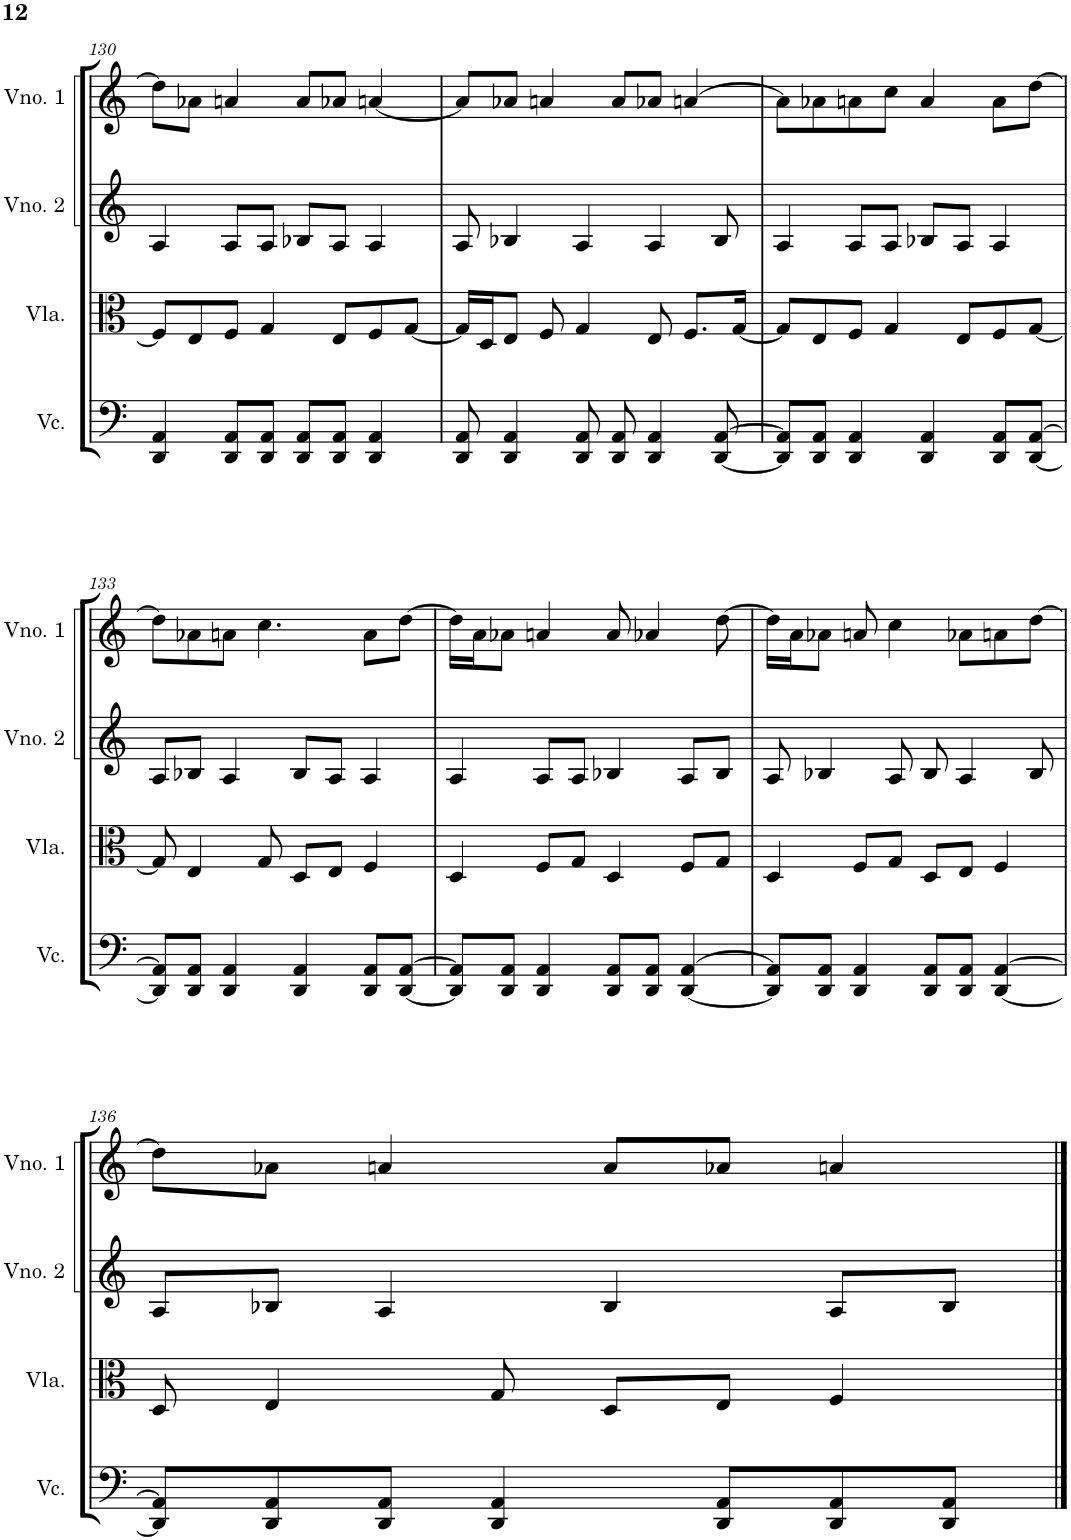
**kern	**kern	**kern	**kern
*part4	*part3	*part2	*part1
*staff4	*staff3	*staff2	*staff1
*I"Violoncelo	*I"Viola	*I"Violino 2	*I"Violino 1
*I'Vc.	*I'Vla.	*I'Vno. 2	*I'Vno. 1
!!LO:PB:g=z
*clefF4	*clefC3	*clefG2	*clefG2
*k[]	*k[]	*k[]	*k[]
*M4/4	*M4/4	*M4/4	*M4/4
=130	=130	=130	=130
4DD/ 4AA/	8F/L]	4A/	8dd\L]
.	8E/	.	8a-X\J
8DD/ 8AA/L	8F/J	8A/L	4an/
8DD/ 8AA/J	4G/	8A/J	.
8DD/ 8AA/L	.	8B-X/L	8a/L
8DD/ 8AA/J	8E/L	8A/J	8a-X/J
4DD/ 4AA/	8F/	4A/	[4an/
.	[8G/J	.	.
=131	=131	=131	=131
8DD/ 8AA/	16G/LL]	8A/	8a/L]
.	16D/J	.	.
4DD/ 4AA/	8E/J	4B-X/	8a-X/J
.	8F/	.	4an/
8DD/ 8AA/	4G/	4A/	.
8DD/ 8AA/	.	.	8a/L
4DD/ 4AA/	8E/	4A/	8a-X/J
.	8.F/L	.	[4an/
[8DD/ [8AA/	.	8B-/	.
.	[16G/Jk	.	.
=132	=132	=132	=132
8DD/] 8AA/]L	8G/L]	4A/	8a\L]
8DD/ 8AA/J	8E/	.	8a-X\
4DD/ 4AA/	8F/J	8A/L	8an\
.	4G/	8A/J	8cc\J
4DD/ 4AA/	.	8B-X/L	4a/
.	8E/L	8A/J	.
8DD/ 8AA/L	8F/	4A/	8a\L
[8DD/ [8AA/J	[8G/J	.	[8dd\J
!!LO:LB:g=z
=133	=133	=133	=133
8DD/] 8AA/]L	8G/]	8A/L	8dd\L]
8DD/ 8AA/J	4E/	8B-X/J	8a-X\
4DD/ 4AA/	.	4A/	8an\J
.	8G/	.	4.cc\
4DD/ 4AA/	8D/L	8B-/L	.
.	8E/J	8A/J	.
8DD/ 8AA/L	4F/	4A/	8a\L
[8DD/ [8AA/J	.	.	[8dd\J
=134	=134	=134	=134
8DD/] 8AA/]L	4D/	4A/	16dd\LL]
.	.	.	16a\J
8DD/ 8AA/J	.	.	8a-X\J
4DD/ 4AA/	8F/L	8A/L	4an/
.	8G/J	8A/J	.
8DD/ 8AA/L	4D/	4B-X/	8a/
8DD/ 8AA/J	.	.	4a-X/
[4DD/ [4AA/	8F/L	8A/L	.
.	8G/J	8B-/J	[8dd\
=135	=135	=135	=135
8DD/] 8AA/]L	4D/	8A/	16dd\LL]
.	.	.	16a\J
8DD/ 8AA/J	.	4B-X/	8a-X\J
4DD/ 4AA/	8F/L	.	8an/
.	8G/J	8A/	4cc\
8DD/ 8AA/L	8D/L	8B-/	.
8DD/ 8AA/J	8E/J	4A/	8a-X\L
[4DD/ [4AA/	4F/	.	8an\
.	.	8B-/	[8dd\J
!!LO:LB:g=z
=136	=136	=136	=136
8DD/] 8AA/]L	8D/	8A/L	8dd\L]
8DD/ 8AA/	4E/	8B-X/J	8a-X\J
8DD/ 8AA/J	.	4A/	4an/
4DD/ 4AA/	8G/	.	.
.	8D/L	4B-/	8a/L
8DD/ 8AA/L	8E/J	.	8a-X/J
8DD/ 8AA/	4F/	8A/L	4an/
8DD/ 8AA/J	.	8B-/J	.
==	==	==	==
*-	*-	*-	*-
